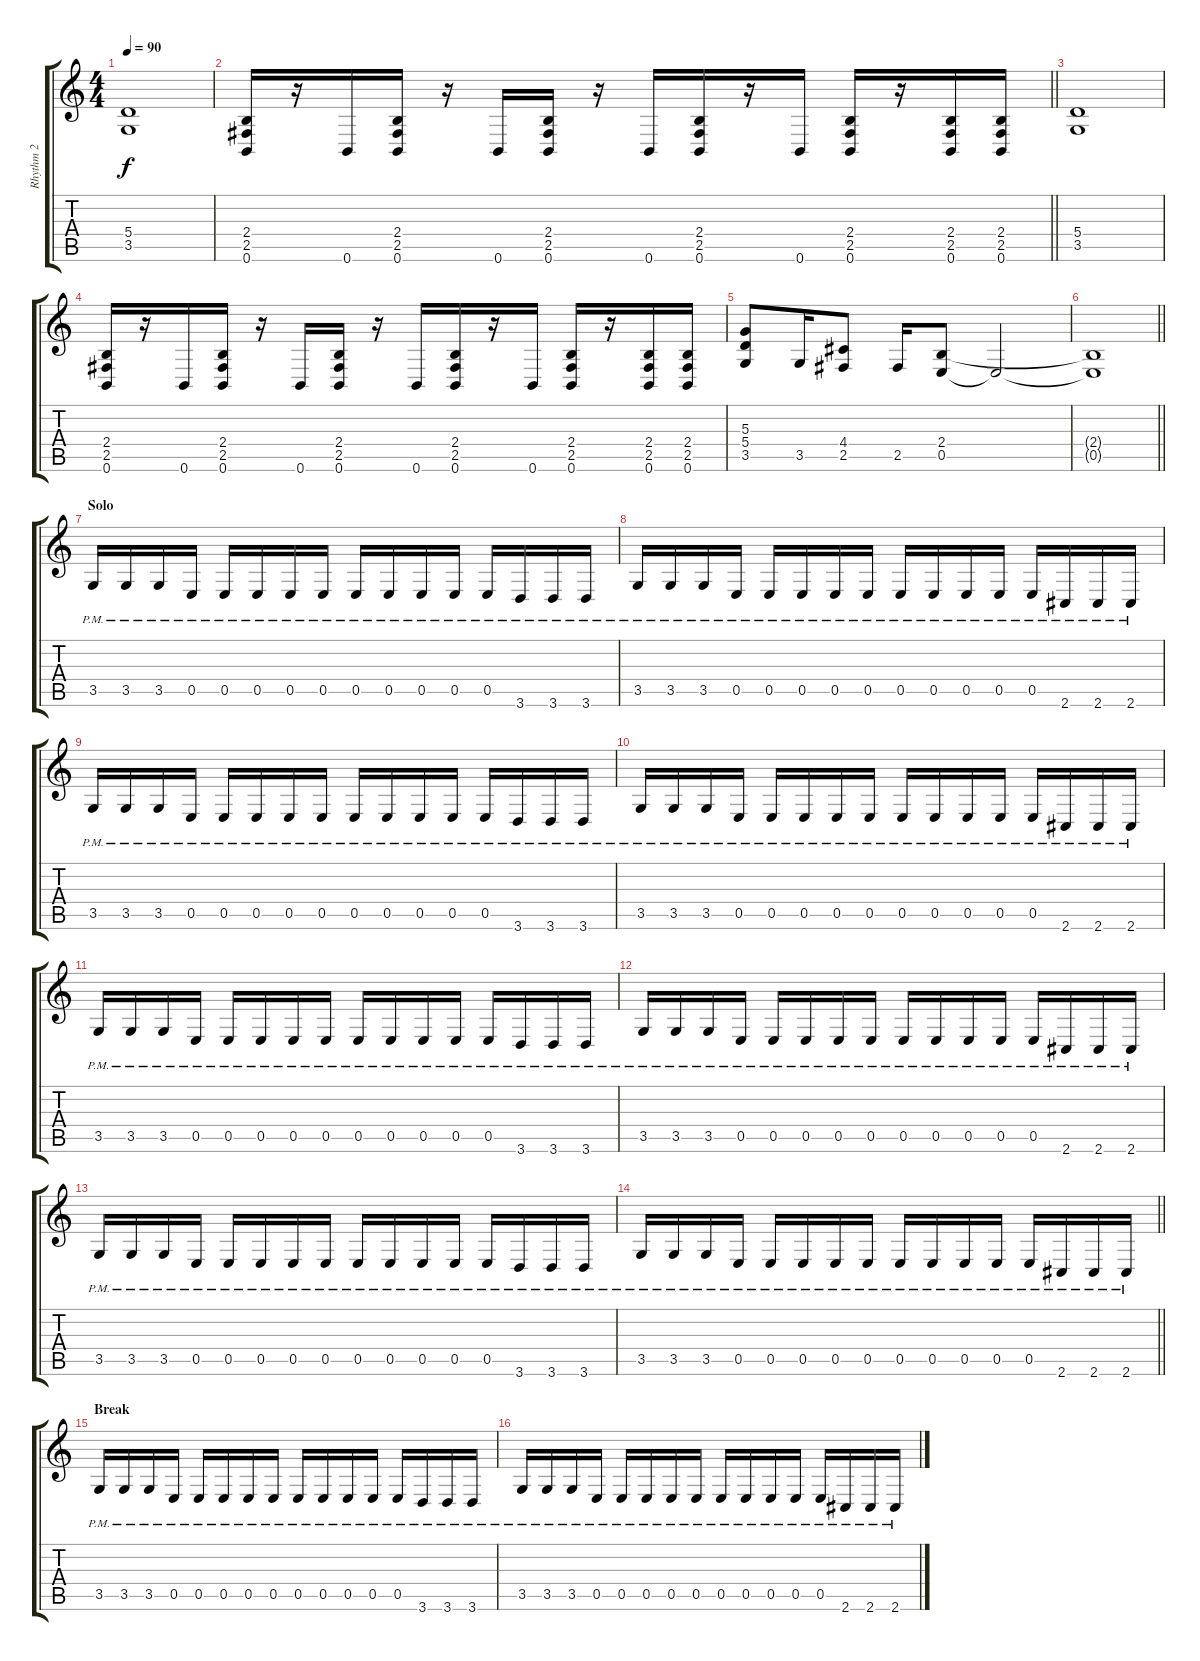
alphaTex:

\track ("Rhythm 2" "Rhythm 2") {instrument overdrivenguitar}
\staff {score tabs}
\tuning (B3 Gb3 D3 A2 E2 B1) {hide}
\ts (4 4)
\tempo 90
\clef g2
\ks c
(5.4 3.5).1{dy f} |
\barLineRight lightlight
(2.4 2.5 0.6).16 r.16 0.6.16 (2.4 2.5 0.6).16 r.16 0.6.16 (2.4 2.5 0.6).16 r.16 0.6.16 (2.4 2.5 0.6).16 r.16 0.6.16 (2.4 2.5 0.6).16 r.16 (2.4 2.5 0.6).16 (2.4 2.5 0.6).16 |
(5.4 3.5).1 |
(2.4 2.5 0.6).16 r.16 0.6.16 (2.4 2.5 0.6).16 r.16 0.6.16 (2.4 2.5 0.6).16 r.16 0.6.16 (2.4 2.5 0.6).16 r.16 0.6.16 (2.4 2.5 0.6).16 r.16 (2.4 2.5 0.6).16 (2.4 2.5 0.6).16 |
(5.3 5.4 3.5).8 3.5.16 (4.4 2.5).8 2.5.16 (2.4 0.5).8 0.5{t}.2 |
\barLineRight lightlight
(2.4{t} 0.5{t}).1 |
\section ("" "Solo")
3.5{pm}.16 3.5{pm}.16 3.5{pm}.16 0.5{pm}.16 0.5{pm}.16 0.5{pm}.16 0.5{pm}.16 0.5{pm}.16 0.5{pm}.16 0.5{pm}.16 0.5{pm}.16 0.5{pm}.16 0.5{pm}.16 3.6{pm}.16 3.6{pm}.16 3.6{pm}.16 |
3.5{pm}.16 3.5{pm}.16 3.5{pm}.16 0.5{pm}.16 0.5{pm}.16 0.5{pm}.16 0.5{pm}.16 0.5{pm}.16 0.5{pm}.16 0.5{pm}.16 0.5{pm}.16 0.5{pm}.16 0.5{pm}.16 2.6{pm}.16 2.6{pm}.16 2.6{pm}.16 |
3.5{pm}.16 3.5{pm}.16 3.5{pm}.16 0.5{pm}.16 0.5{pm}.16 0.5{pm}.16 0.5{pm}.16 0.5{pm}.16 0.5{pm}.16 0.5{pm}.16 0.5{pm}.16 0.5{pm}.16 0.5{pm}.16 3.6{pm}.16 3.6{pm}.16 3.6{pm}.16 |
3.5{pm}.16 3.5{pm}.16 3.5{pm}.16 0.5{pm}.16 0.5{pm}.16 0.5{pm}.16 0.5{pm}.16 0.5{pm}.16 0.5{pm}.16 0.5{pm}.16 0.5{pm}.16 0.5{pm}.16 0.5{pm}.16 2.6{pm}.16 2.6{pm}.16 2.6{pm}.16 |
3.5{pm}.16 3.5{pm}.16 3.5{pm}.16 0.5{pm}.16 0.5{pm}.16 0.5{pm}.16 0.5{pm}.16 0.5{pm}.16 0.5{pm}.16 0.5{pm}.16 0.5{pm}.16 0.5{pm}.16 0.5{pm}.16 3.6{pm}.16 3.6{pm}.16 3.6{pm}.16 |
3.5{pm}.16 3.5{pm}.16 3.5{pm}.16 0.5{pm}.16 0.5{pm}.16 0.5{pm}.16 0.5{pm}.16 0.5{pm}.16 0.5{pm}.16 0.5{pm}.16 0.5{pm}.16 0.5{pm}.16 0.5{pm}.16 2.6{pm}.16 2.6{pm}.16 2.6{pm}.16 |
3.5{pm}.16 3.5{pm}.16 3.5{pm}.16 0.5{pm}.16 0.5{pm}.16 0.5{pm}.16 0.5{pm}.16 0.5{pm}.16 0.5{pm}.16 0.5{pm}.16 0.5{pm}.16 0.5{pm}.16 0.5{pm}.16 3.6{pm}.16 3.6{pm}.16 3.6{pm}.16 |
\barLineRight lightlight
3.5{pm}.16 3.5{pm}.16 3.5{pm}.16 0.5{pm}.16 0.5{pm}.16 0.5{pm}.16 0.5{pm}.16 0.5{pm}.16 0.5{pm}.16 0.5{pm}.16 0.5{pm}.16 0.5{pm}.16 0.5{pm}.16 2.6{pm}.16 2.6{pm}.16 2.6{pm}.16 |
\section ("" "Break")
3.5{pm}.16 3.5{pm}.16 3.5{pm}.16 0.5{pm}.16 0.5{pm}.16 0.5{pm}.16 0.5{pm}.16 0.5{pm}.16 0.5{pm}.16 0.5{pm}.16 0.5{pm}.16 0.5{pm}.16 0.5{pm}.16 3.6{pm}.16 3.6{pm}.16 3.6{pm}.16 |
3.5{pm}.16 3.5{pm}.16 3.5{pm}.16 0.5{pm}.16 0.5{pm}.16 0.5{pm}.16 0.5{pm}.16 0.5{pm}.16 0.5{pm}.16 0.5{pm}.16 0.5{pm}.16 0.5{pm}.16 0.5{pm}.16 2.6{pm}.16 2.6{pm}.16 2.6{pm}.16
